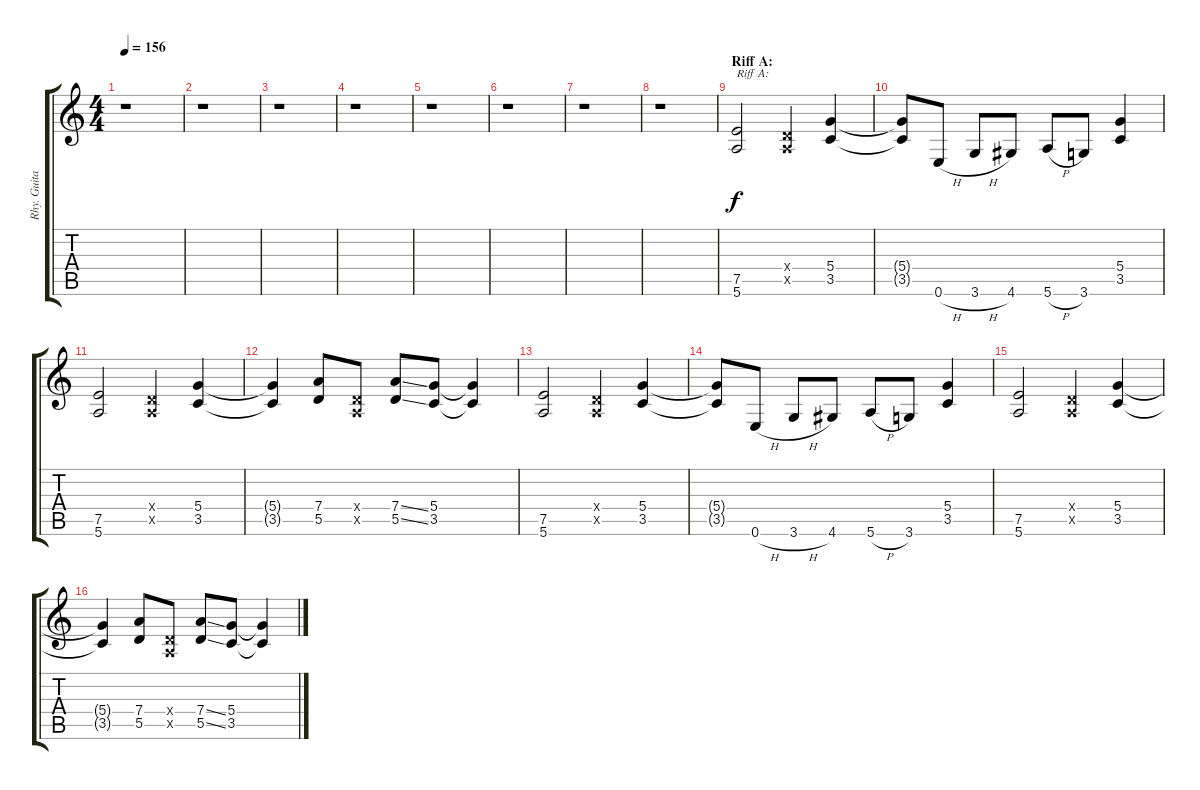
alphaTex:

\track ("Rhy. Guitar 2" "Rhy. Guita") {instrument distortionguitar}
\staff {score tabs}
\tuning (E4 B3 G3 D3 A2 E2) {hide}
\ts (4 4)
\tempo 156
\clef g2
\ks c
r.1{dy f} |
r.1 |
r.1 |
r.1 |
r.1 |
r.1 |
r.1 |
r.1 |
\section ("" "Riff A:")
(7.5 5.6).2{txt "Riff A:"} (0.4{x} 0.5{x}).4 (5.4 3.5).4 |
(5.4{t} 3.5{t}).8 0.6{h}.8 3.6{h}.8 4.6.8 5.6{h}.8 3.6.8 (5.4 3.5).4 |
(7.5 5.6).2 (0.4{x} 0.5{x}).4 (5.4 3.5).4 |
(5.4{t} 3.5{t}).4 (7.4 5.5).8 (0.4{x} 0.5{x}).8 (7.4{ss} 5.5{ss}).8 (5.4 3.5).8 (5.4{t} 3.5{t}).4 |
(7.5 5.6).2 (0.4{x} 0.5{x}).4 (5.4 3.5).4 |
(5.4{t} 3.5{t}).8 0.6{h}.8 3.6{h}.8 4.6.8 5.6{h}.8 3.6.8 (5.4 3.5).4 |
(7.5 5.6).2 (0.4{x} 0.5{x}).4 (5.4 3.5).4 |
(5.4{t} 3.5{t}).4 (7.4 5.5).8 (0.4{x} 0.5{x}).8 (7.4{ss} 5.5{ss}).8 (5.4 3.5).8 (5.4{t} 3.5{t}).4
